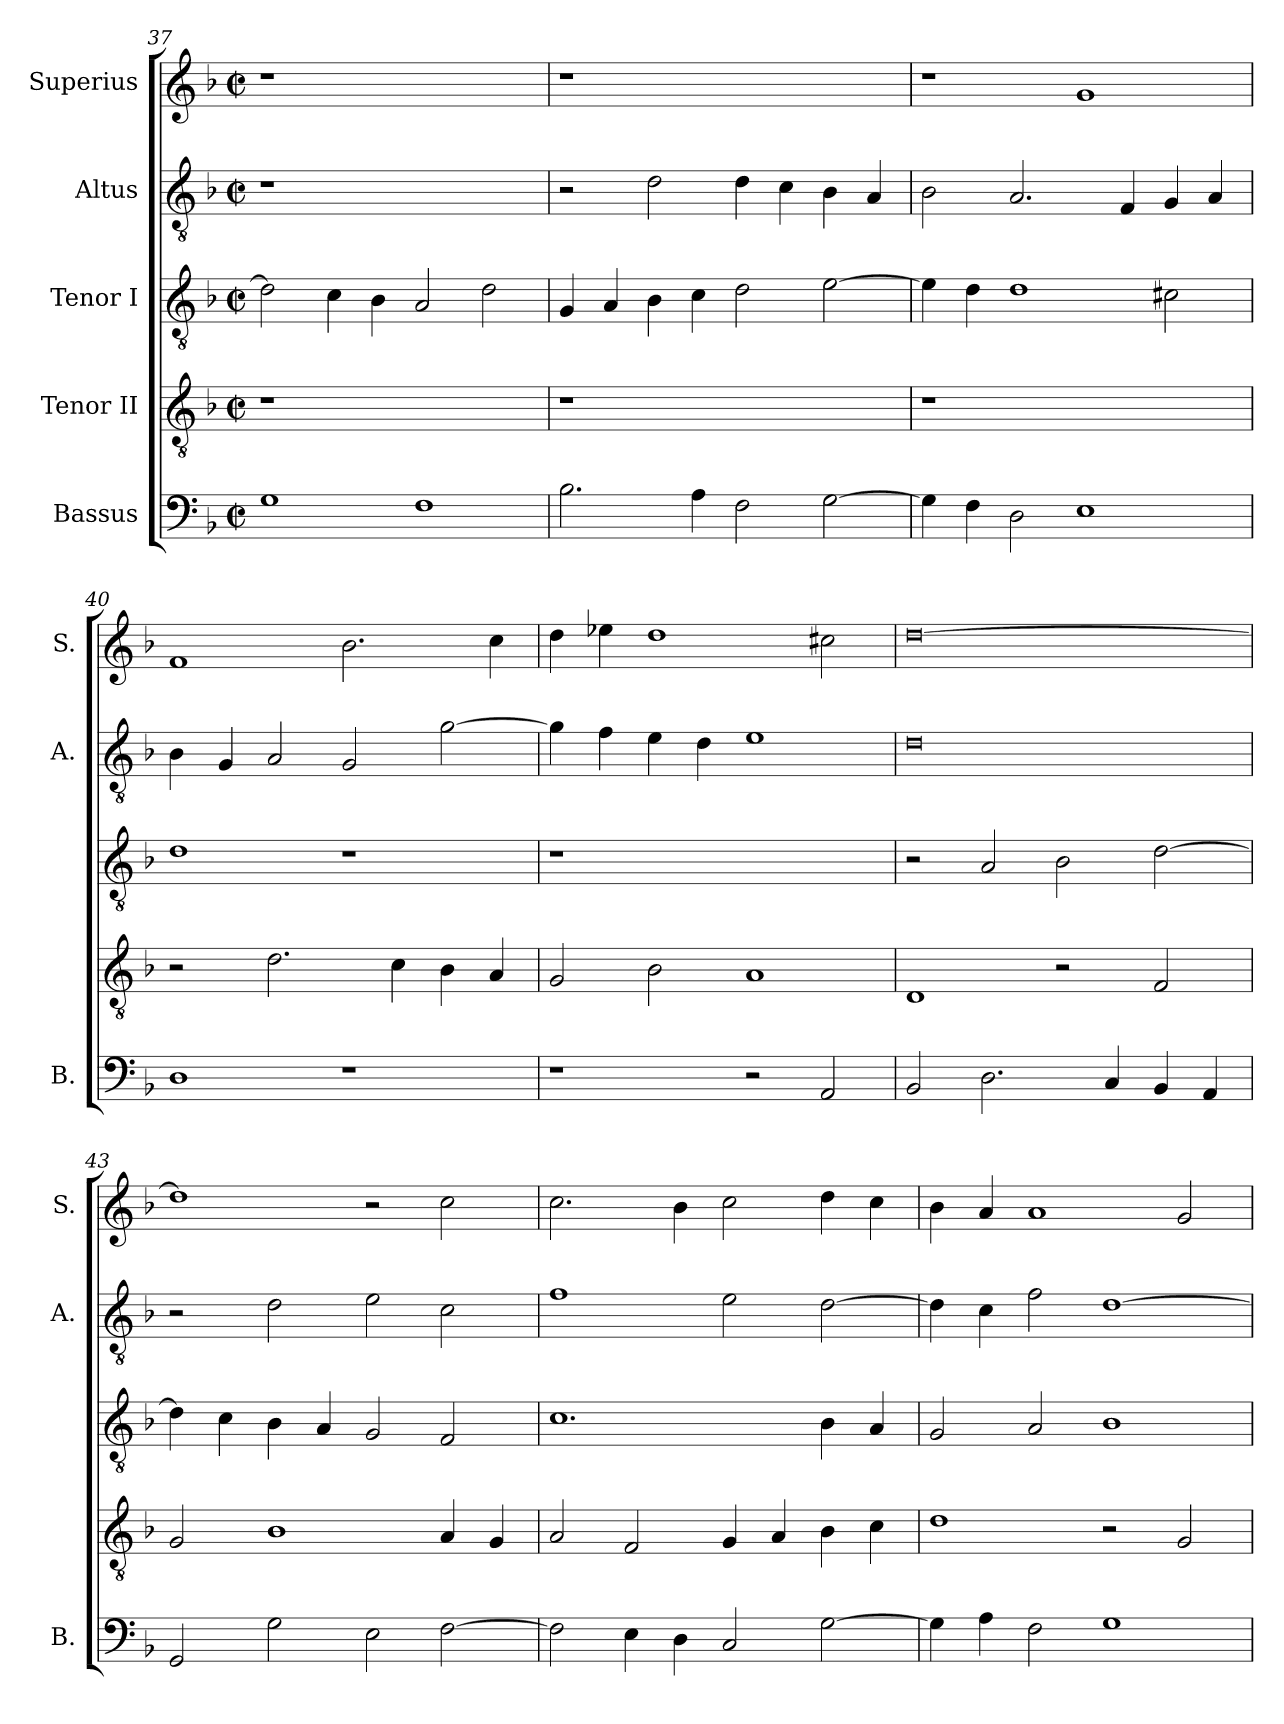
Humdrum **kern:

**kern	**kern	**kern	**kern	**kern
*part5	*part4	*part3	*part2	*part1
*staff5	*staff4	*staff3	*staff2	*staff1
*I"Bassus	*I"Tenor II	*I"Tenor I	*I"Altus	*I"Superius
*I'B.	*	*	*I'A.	*I'S.
!!LO:PB:g=z
*clefF4	*clefGv2	*clefGv2	*clefGv2	*clefG2
*	*ITrd7c12	*ITrd7c12	*ITrd7c12	*
*k[b-]	*k[b-]	*k[b-]	*k[b-]	*k[b-]
*F:	*F:	*F:	*F:	*F:
*M2/2	*M2/2	*M2/2	*M2/2	*M2/2
*met(c|)	*met(c|)	*met(c|)	*met(c|)	*met(c|)
=37	=37	=37	=37	=37
!	!LO:N:vis=1	!	!LO:N:vis=1	!LO:N:vis=1
1Gi	1r	2Di\]	1r	1r
.	.	4Ci\	.	.
.	.	4BB-i\	.	.
1Fi	1ryy	2AAi/	1ryy	1ryy
.	.	2Di\	.	.
=38	=38	=38	=38	=38
!	!LO:N:vis=1	!	!	!LO:N:vis=1
2.B-i\	1r	4GGi/	2r	1r
.	.	4AAi/	.	.
.	.	4BB-i\	2Di\	.
4Ai\	.	4Ci\	.	.
2Fi\	1ryy	2Di\	4Di\	1ryy
.	.	.	4Ci\	.
[>2Gi\	.	[>2Ei\	4BB-i\	.
.	.	.	4AAi/	.
=39	=39	=39	=39	=39
!	!LO:N:vis=1	!	!	!
4Gi\]	1r	4Ei\]	2BB-i\	1r
4Fi\	.	4Di\	.	.
2Di\	.	1Di	2.AAi/	.
1Ei	1ryy	.	.	1gi
.	.	.	4FFi/	.
.	.	2C#Xi\	4GGi/	.
.	.	.	4AAi/	.
=40	=40	=40	=40	=40
1Di	2r	1Di	4BB-i\	1fi
.	.	.	4GGi/	.
.	2.Di\	.	2AAi/	.
1r	.	1r	2GGi/	2.b-i\
.	4Ci\	.	.	.
.	4BB-i\	.	[>2Gi\	.
.	4AAi/	.	.	4cci\
!!LO:LB:g=z
=41	=41	=41	=41	=41
!	!	!LO:N:vis=1	!	!
1r	2GGi/	1r	4Gi\]	4ddi\
.	.	.	4Fi\	4ee-Xi\
.	2BB-i\	.	4Ei\	1ddi
.	.	.	4Di\	.
2r	1AAi	1ryy	1Ei	.
2AAi/	.	.	.	2cc#Xi\
=42	=42	=42	=42	=42
2BB-i/	1DDi	2r	0Di	[>0ddi
2.Di\	.	2AAi/	.	.
.	2r	2BB-i\	.	.
4Ci/	.	.	.	.
4BB-i/	2FFi/	[>2Di\	.	.
4AAi/	.	.	.	.
=43	=43	=43	=43	=43
2GGi/	2GGi/	4Di\]	2r	1ddi]
.	.	4Ci\	.	.
2Gi\	1BB-i	4BB-i\	2Di\	.
.	.	4AAi/	.	.
2Ei\	.	2GGi/	2Ei\	2r
[>2Fi\	4AAi/	2FFi/	2Ci\	2cci\
.	4GGi/	.	.	.
=44	=44	=44	=44	=44
2Fi\]	2AAi/	1.Ci	1Fi	2.cci\
4Ei\	2FFi/	.	.	.
4Di\	.	.	.	4b-i\
2Ci/	4GGi/	.	2Ei\	2cci\
.	4AAi/	.	.	.
[>2Gi\	4BB-i\	4BB-i\	[>2Di\	4ddi\
.	4Ci\	4AAi/	.	4cci\
!!LO:PB:g=z
=45	=45	=45	=45	=45
4Gi\]	1Di	2GGi/	4Di\]	4b-i\
4Ai\	.	.	4Ci\	4ai/
2Fi\	.	2AAi/	2Fi\	1ai
1Gi	2r	1BB-i	[>1Di	.
.	2GGi/	.	.	2gi/
=	=	=	=	=
*-	*-	*-	*-	*-
